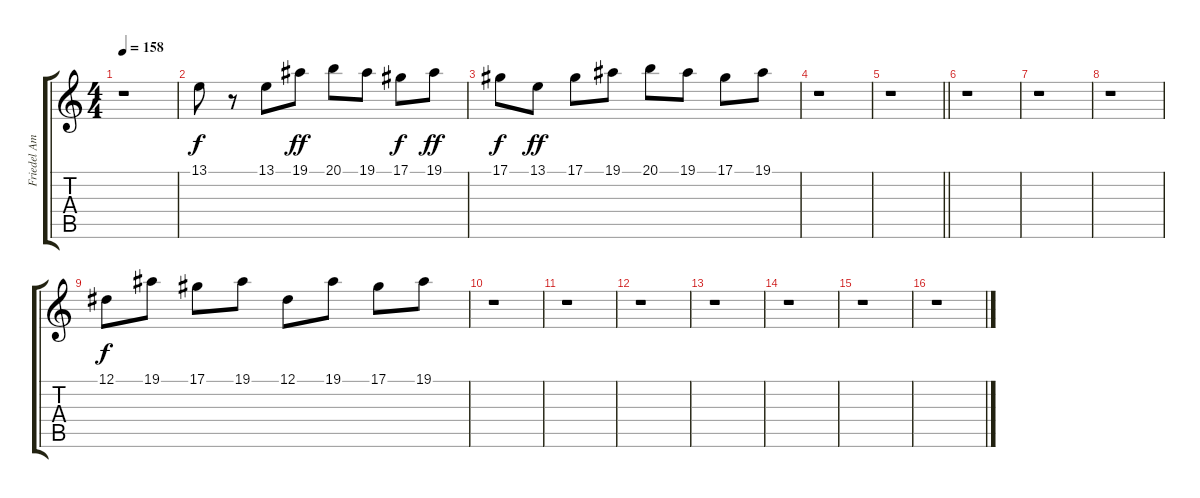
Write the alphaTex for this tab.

\track ("Friedel Amon" "Friedel Am") {instrument stringensemble1}
\staff {score tabs}
\tuning (Eb4 Bb3 Gb3 Db3 Ab2 Eb2) {hide}
\ts (4 4)
\tempo 158
\clef g2
\ks c
r.1{dy ff} |
13.1.8{dy f volume 14 instrument dulcimer} r.8 13.1.8 19.1.8{dy ff} 20.1.8 19.1.8 17.1.8{dy f} 19.1.8{dy ff} |
17.1.8{dy f} 13.1.8{dy ff} 17.1.8 19.1.8 20.1.8 19.1.8 17.1.8 19.1.8 |
r.1 |
\barLineRight lightlight
r.1 |
\section ("" "")
r.1 |
r.1 |
r.1 |
12.1.8{dy f volume 14 instrument dulcimer} 19.1.8 17.1.8 19.1.8 12.1.8 19.1.8 17.1.8 19.1.8 |
r.1 |
r.1 |
r.1 |
r.1 |
r.1 |
r.1 |
r.1
